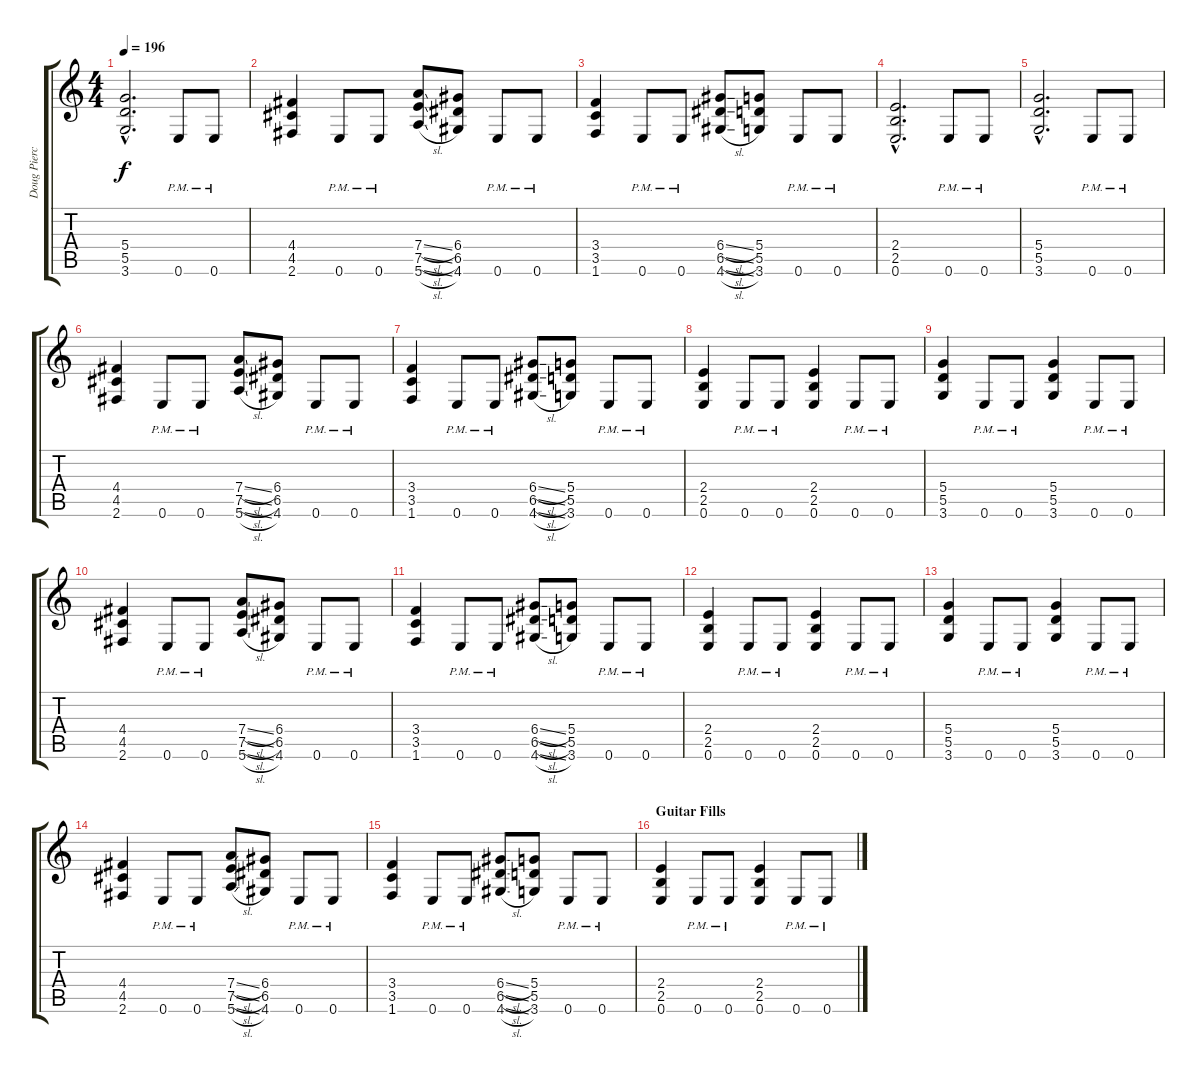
\track ("Doug Piercy" "Doug Pierc") {instrument distortionguitar}
\staff {score tabs}
\tuning (E4 B3 G3 D3 A2 E2) {hide}
\ts (4 4)
\tempo 196
\clef g2
\ks c
(5.4{hac} 5.5{hac} 3.6{hac}).2{d dy f} 0.6{pm}.8 0.6{pm}.8 |
(4.4 4.5 2.6).4 0.6{pm}.8 0.6{pm}.8 (7.4{sl} 7.5{sl} 5.6{sl}).8 (6.4 6.5 4.6).8 0.6{pm}.8 0.6{pm}.8 |
(3.4 3.5 1.6).4 0.6{pm}.8 0.6{pm}.8 (6.4{sl} 6.5{sl} 4.6{sl}).8 (5.4 5.5 3.6).8 0.6{pm}.8 0.6{pm}.8 |
(2.4{hac} 2.5{hac} 0.6{hac}).2{d} 0.6{pm}.8 0.6{pm}.8 |
(5.4{hac} 5.5{hac} 3.6{hac}).2{d} 0.6{pm}.8 0.6{pm}.8 |
(4.4 4.5 2.6).4 0.6{pm}.8 0.6{pm}.8 (7.4{sl} 7.5{sl} 5.6{sl}).8 (6.4 6.5 4.6).8 0.6{pm}.8 0.6{pm}.8 |
(3.4 3.5 1.6).4 0.6{pm}.8 0.6{pm}.8 (6.4{sl} 6.5{sl} 4.6{sl}).8 (5.4 5.5 3.6).8 0.6{pm}.8 0.6{pm}.8 |
(2.4 2.5 0.6).4 0.6{pm}.8 0.6{pm}.8 (2.4 2.5 0.6).4 0.6{pm}.8 0.6{pm}.8 |
(5.4 5.5 3.6).4 0.6{pm}.8 0.6{pm}.8 (5.4 5.5 3.6).4 0.6{pm}.8 0.6{pm}.8 |
(4.4 4.5 2.6).4 0.6{pm}.8 0.6{pm}.8 (7.4{sl} 7.5{sl} 5.6{sl}).8 (6.4 6.5 4.6).8 0.6{pm}.8 0.6{pm}.8 |
(3.4 3.5 1.6).4 0.6{pm}.8 0.6{pm}.8 (6.4{sl} 6.5{sl} 4.6{sl}).8 (5.4 5.5 3.6).8 0.6{pm}.8 0.6{pm}.8 |
(2.4 2.5 0.6).4 0.6{pm}.8 0.6{pm}.8 (2.4 2.5 0.6).4 0.6{pm}.8 0.6{pm}.8 |
(5.4 5.5 3.6).4 0.6{pm}.8 0.6{pm}.8 (5.4 5.5 3.6).4 0.6{pm}.8 0.6{pm}.8 |
(4.4 4.5 2.6).4 0.6{pm}.8 0.6{pm}.8 (7.4{sl} 7.5{sl} 5.6{sl}).8 (6.4 6.5 4.6).8 0.6{pm}.8 0.6{pm}.8 |
(3.4 3.5 1.6).4 0.6{pm}.8 0.6{pm}.8 (6.4{sl} 6.5{sl} 4.6{sl}).8 (5.4 5.5 3.6).8 0.6{pm}.8 0.6{pm}.8 |
\section ("" "Guitar Fills")
(2.4 2.5 0.6).4{volume 15 balance 8} 0.6{pm}.8 0.6{pm}.8 (2.4 2.5 0.6).4 0.6{pm}.8 0.6{pm}.8
